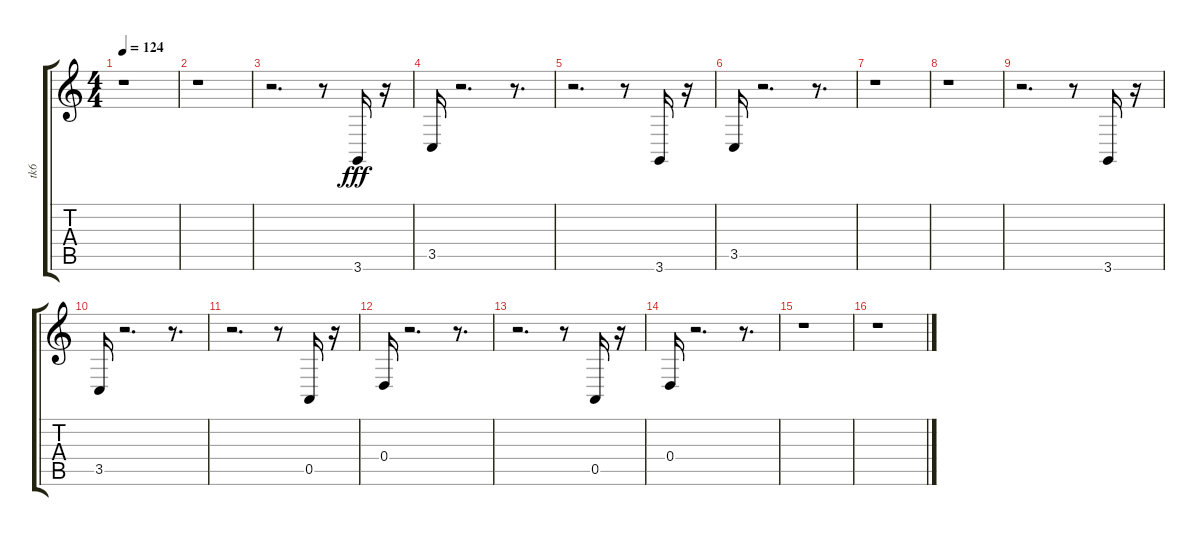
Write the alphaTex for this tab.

\track ("tk6" "tk6") {instrument timpani}
\staff {score tabs}
\tuning (E4 B3 G3 D3 A2 E2) {hide}
\ts (4 4)
\tempo 124
\clef g2
\ks c
r.1{dy fff} |
r.1 |
r.2{d} r.8 3.6.16{balance 4} r.16 |
3.5.16{balance 12} r.2{d} r.8{d} |
r.2{d} r.8 3.6.16{balance 4} r.16 |
3.5.16{balance 12} r.2{d} r.8{d} |
r.1 |
r.1 |
r.2{d} r.8 3.6.16{balance 4} r.16 |
3.5.16{balance 12} r.2{d} r.8{d} |
r.2{d} r.8 0.5.16{balance 4} r.16 |
0.4.16{balance 12} r.2{d} r.8{d} |
r.2{d} r.8 0.5.16{balance 4} r.16 |
0.4.16{balance 12} r.2{d} r.8{d} |
r.1 |
r.1
